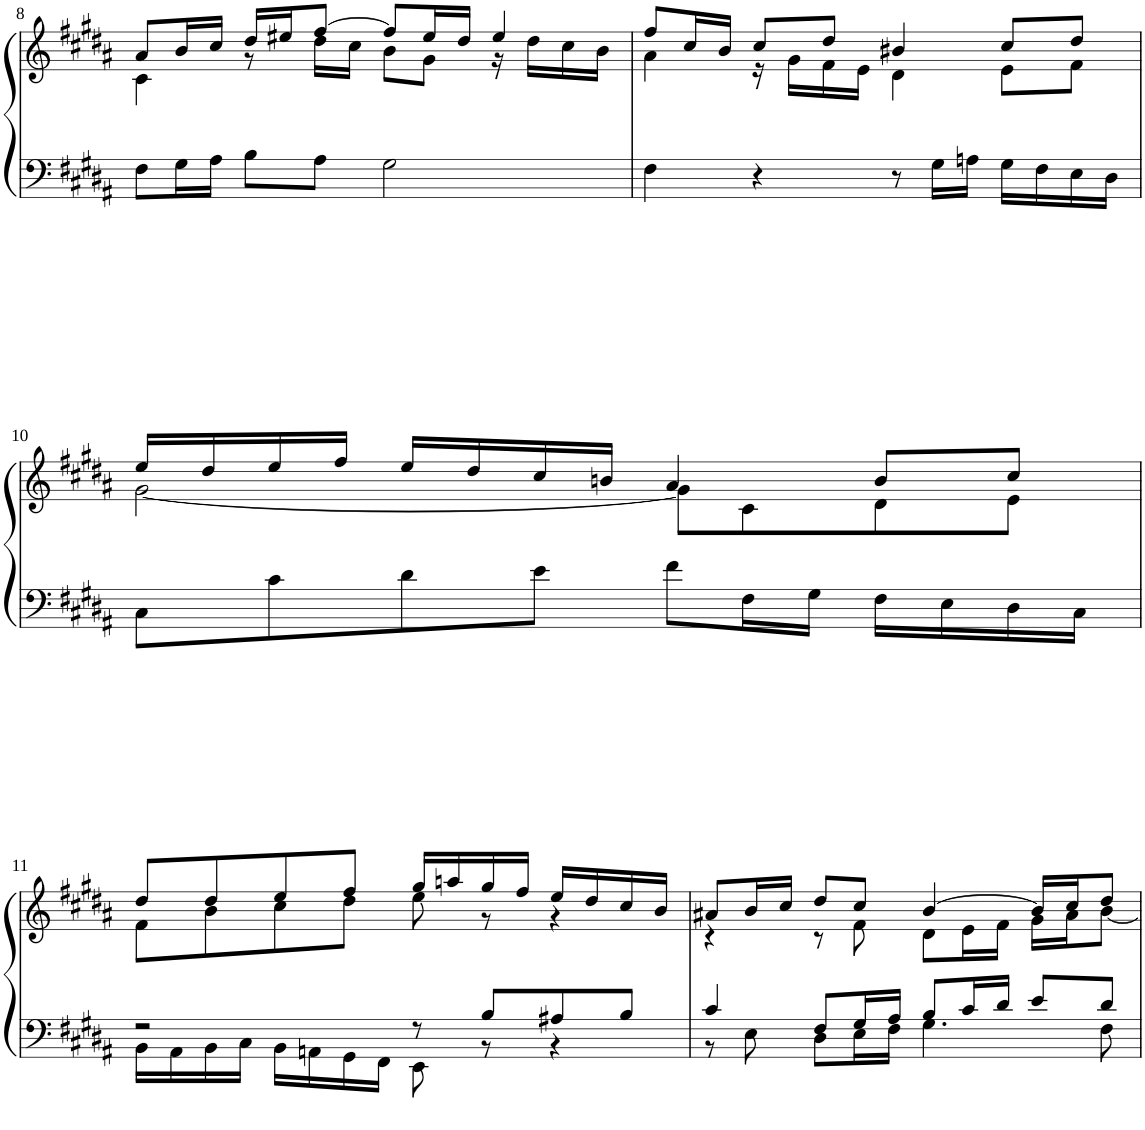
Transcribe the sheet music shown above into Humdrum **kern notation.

**kern	**kern
*part1	*part1
*staff2	*staff1
*I"Piano	*
*I'Pno	*
!!LO:PB:g=z
*clefF4	*clefG2
*k[f#c#g#d#a#]	*k[f#c#g#d#a#]
*M4/4	*M4/4
*met(c)	*met(c)
=8	=8
*	*^
8F#\L	8a#/L	4c#\
16G#\L	16b/L	.
16A#\JJ	16cc#/JJ	.
8B\L	16dd#/LL	8r
.	16ee#X/J	.
8A#\J	[8ff#/J	16dd#\LL
.	.	16cc#\JJ
2G#\	8ff#/L]	8b\L
.	16ee#/L	8g#\J
.	16dd#/JJ	.
.	4ee#/	16r
.	.	16dd#\LL
.	.	16cc#\
.	.	16b\JJ
=9	=9	=9
4F#\	8ff#/L	4a#\
.	16cc#/L	.
.	16b/JJ	.
4r	8cc#/L	16r
.	.	16g#\LL
.	8dd#/J	16f#\
.	.	16e\JJ
8r	4b#X/	4d#\
16G#\LL	.	.
16An\JJ	.	.
16G#\LL	8cc#/L	8e\L
16F#\	.	.
16E\	8dd#/J	8f#\J
16D#\JJ	.	.
!!LO:LB:g=z	!!
=10	=10	=10
8C#\L	16ee/LL	[2g#\
.	16dd#/	.
8c#\	16ee/	.
.	16ff#/JJ	.
8d#\	16ee/LL	.
.	16dd#/	.
8e\J	16cc#/	.
.	16bn/JJ	.
8f#\L	4a#/	8g#\L]
16F#\L	.	8c#\
16G#\JJ	.	.
16F#\LL	8b/L	8d#\
16E\	.	.
16D#\	8cc#/J	8e\J
16C#\JJ	.	.
!!LO:LB:g=z	!!
=11	=11	=11
*^	*	*
2r	16BB\LL	8dd#/L	8f#\L
.	16AA#\	.	.
.	16BB\	8dd#/	8b\
.	16C#\JJ	.	.
.	16BB\LL	8ee/	8cc#\
.	16AAn\	.	.
.	16GG#\	8ff#/J	8dd#\J
.	16FF#\JJ	.	.
8r	8EE\	16gg#/LL	8ee\
.	.	16aan/	.
8B/L	8r	16gg#/	8r
.	.	16ff#/JJ	.
8A#X/	4r	16ee/LL	4r
.	.	16dd#/	.
8B/J	.	16cc#/	.
.	.	16b/JJ	.
=12	=12	=12	=12
4c#/	8r	8a#X/L	4r
.	8E\	16b/L	.
.	.	16cc#/JJ	.
8F#/L	8D#\L	8dd#/L	8r
16G#/L	16E\L	8cc#/J	8f#\
16A#/JJ	16F#\JJ	.	.
8B/L	4.G#\	[4b/	8d#\L
16c#/L	.	.	16e\L
16d#/JJ	.	.	16f#\JJ
8e/L	.	16b/LL]	16g#\LL
.	.	16cc#/J	16a#\J
8d#/J	8F#\	8dd#/J	[8b\J
*v	*v	*	*
*	*v	*v
=	=
*-	*-
